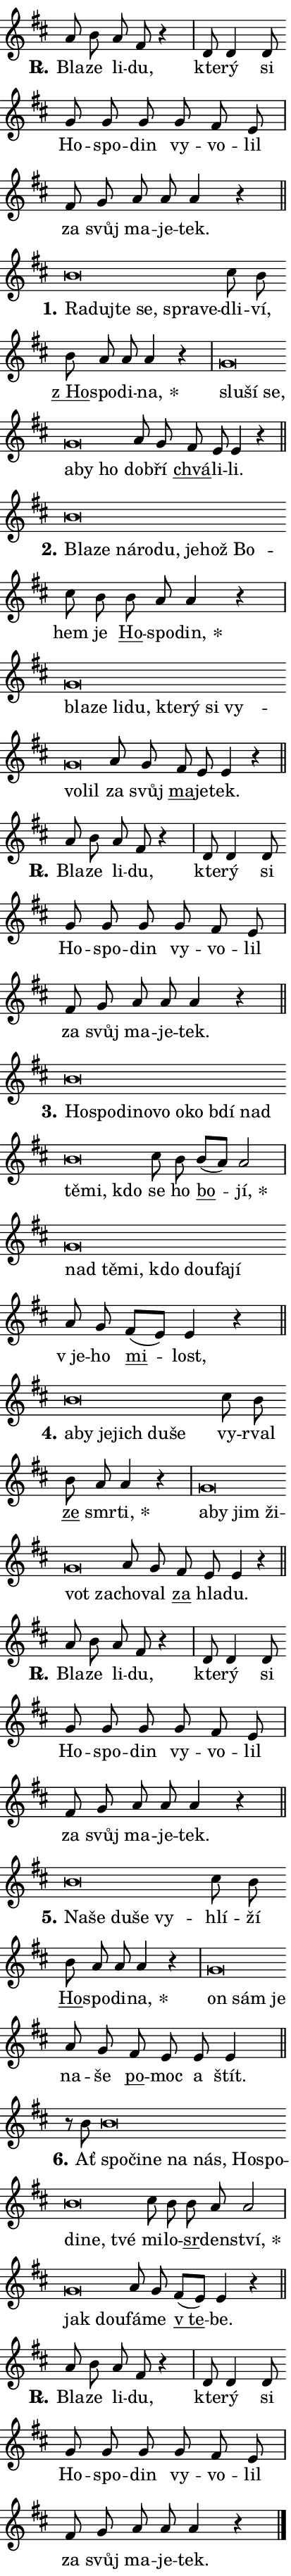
\version "2.24.0"
\header { tagline = "" }
\paper {
  indent = 0\cm
  top-margin = 0\cm
  right-margin = 0.13\cm % to fit lyric hyphens
  bottom-margin = 0\cm
  left-margin = 0\cm
  paper-width = 7\cm
  page-breaking = #ly:one-page-breaking
  system-system-spacing.basic-distance = #11
  score-system-spacing.basic-distance = #11
  ragged-last = ##f
}


%% Author: Thomas Morley
%% https://lists.gnu.org/archive/html/lilypond-user/2020-05/msg00002.html
#(define (line-position grob)
"Returns position of @var[grob} in current system:
   @code{'start}, if at first time-step
   @code{'end}, if at last time-step
   @code{'middle} otherwise
"
  (let* ((col (ly:item-get-column grob))
         (ln (ly:grob-object col 'left-neighbor))
         (rn (ly:grob-object col 'right-neighbor))
         (col-to-check-left (if (ly:grob? ln) ln col))
         (col-to-check-right (if (ly:grob? rn) rn col))
         (break-dir-left
           (and
             (ly:grob-property col-to-check-left 'non-musical #f)
             (ly:item-break-dir col-to-check-left)))
         (break-dir-right
           (and
             (ly:grob-property col-to-check-right 'non-musical #f)
             (ly:item-break-dir col-to-check-right))))
        (cond ((eqv? 1 break-dir-left) 'start)
              ((eqv? -1 break-dir-right) 'end)
              (else 'middle))))

#(define (tranparent-at-line-position vctor)
  (lambda (grob)
  "Relying on @code{line-position} select the relevant enry from @var{vctor}.
Used to determine transparency,"
    (case (line-position grob)
      ((end) (not (vector-ref vctor 0)))
      ((middle) (not (vector-ref vctor 1)))
      ((start) (not (vector-ref vctor 2))))))

noteHeadBreakVisibility =
#(define-music-function (break-visibility)(vector?)
"Makes @code{NoteHead}s transparent relying on @var{break-visibility}"
#{
  \override NoteHead.transparent =
    #(tranparent-at-line-position break-visibility)
#})

#(define delete-ledgers-for-transparent-note-heads
  (lambda (grob)
    "Reads whether a @code{NoteHead} is transparent.
If so this @code{NoteHead} is removed from @code{'note-heads} from
@var{grob}, which is supposed to be @code{LedgerLineSpanner}.
As a result ledgers are not printed for this @code{NoteHead}"
    (let* ((nhds-array (ly:grob-object grob 'note-heads))
           (nhds-list
             (if (ly:grob-array? nhds-array)
                 (ly:grob-array->list nhds-array)
                 '()))
           ;; Relies on the transparent-property being done before
           ;; Staff.LedgerLineSpanner.after-line-breaking is executed.
           ;; This is fragile ...
           (to-keep
             (remove
               (lambda (nhd)
                 (ly:grob-property nhd 'transparent #f))
               nhds-list)))
      ;; TODO find a better method to iterate over grob-arrays, similiar
      ;; to filter/remove etc for lists
      ;; For now rebuilt from scratch
      (set! (ly:grob-object grob 'note-heads)  '())
      (for-each
        (lambda (nhd)
          (ly:pointer-group-interface::add-grob grob 'note-heads nhd))
        to-keep))))

squashNotes = {
  \override NoteHead.X-extent = #'(-0.2 . 0.2)
  \override NoteHead.Y-extent = #'(-0.75 . 0)
  \override NoteHead.stencil =
    #(lambda (grob)
       (let ((pos (ly:grob-property grob 'staff-position)))
         (begin
           (if (< pos -7) (display "ERROR: Lower brevis then expected\n") (display "OK: Expected brevis position\n"))
           (if (<= pos -6) ly:text-interface::print ly:note-head::print))))
}
unSquashNotes = {
  \revert NoteHead.X-extent
  \revert NoteHead.Y-extent
  \revert NoteHead.stencil
}

hideNotes = \noteHeadBreakVisibility #begin-of-line-visible
unHideNotes = \noteHeadBreakVisibility #all-visible

% work-around for resetting accidentals
% https://lilypond.org/doc/v2.23/Documentation/notation/displaying-rhythms#unmetered-music
cadenzaMeasure = {
  \cadenzaOff
  \partial 1024 s1024
  \cadenzaOn
}

#(define-markup-command (accent layout props text) (markup?)
  "Underline accented syllable"
  (interpret-markup layout props
    #{\markup \override #'(offset . 4.3) \underline { #text }#}))

responsum = \markup \concat {
  "R" \hspace #-1.05 \path #0.1 #'((moveto 0 0.07) (lineto 0.9 0.8)) \hspace #0.05 "."
}

spaceSize = #0.6828661417322834 % exact space size for TeX Gyre Schola

\layout {
  \context {
    \Staff
    \remove "Time_signature_engraver"
    \override LedgerLineSpanner.after-line-breaking = #delete-ledgers-for-transparent-note-heads
  }
  \context {
    \Lyrics {
      \override LyricSpace.minimum-distance = \spaceSize
      \override LyricText.font-name = #"TeX Gyre Schola"
      \override LyricText.font-size = 1
      \override StanzaNumber.font-name = #"TeX Gyre Schola Bold"
      \override StanzaNumber.font-size = 1
    }
  }
  \context {
    \Score 
    \override NoteHead.text =
      #(lambda (grob) 
        (let ((pos (ly:grob-property grob 'staff-position)))
          #{\markup {
            \combine
              \halign #-0.55 \raise #(if (= pos -6) 0 0.5) \override #'(thickness . 2) \draw-line #'(3.2 . 0)
              \musicglyph "noteheads.sM1"
          }#}))
  }
}

% magnetic-lyrics.ily
%
%   written by
%     Jean Abou Samra <jean@abou-samra.fr>
%     Werner Lemberg <wl@gnu.org>
%
%   adapted by
%     Jiri Hon <jiri.hon@gmail.com>
%
% Version 2022-Apr-15

% https://www.mail-archive.com/lilypond-user@gnu.org/msg149350.html

#(define (Left_hyphen_pointer_engraver context)
   "Collect syllable-hyphen-syllable occurrences in lyrics and store
them in properties.  This engraver only looks to the left.  For
example, if the lyrics input is @code{foo -- bar}, it does the
following.

@itemize @bullet
@item
Set the @code{text} property of the @code{LyricHyphen} grob between
@q{foo} and @q{bar} to @code{foo}.

@item
Set the @code{left-hyphen} property of the @code{LyricText} grob with
text @q{foo} to the @code{LyricHyphen} grob between @q{foo} and
@q{bar}.
@end itemize

Use this auxiliary engraver in combination with the
@code{lyric-@/text::@/apply-@/magnetic-@/offset!} hook."
   (let ((hyphen #f)
         (text #f))
     (make-engraver
      (acknowledgers
       ((lyric-syllable-interface engraver grob source-engraver)
        (set! text grob)))
      (end-acknowledgers
       ((lyric-hyphen-interface engraver grob source-engraver)
        ;(when (not (grob::has-interface grob 'lyric-space-interface))
          (set! hyphen grob)));)
      ((stop-translation-timestep engraver)
       (when (and text hyphen)
         (ly:grob-set-object! text 'left-hyphen hyphen))
       (set! text #f)
       (set! hyphen #f)))))

#(define (lyric-text::apply-magnetic-offset! grob)
   "If the space between two syllables is less than the value in
property @code{LyricText@/.details@/.squash-threshold}, move the right
syllable to the left so that it gets concatenated with the left
syllable.

Use this function as a hook for
@code{LyricText@/.after-@/line-@/breaking} if the
@code{Left_@/hyphen_@/pointer_@/engraver} is active."
   (let ((hyphen (ly:grob-object grob 'left-hyphen #f)))
     (when hyphen
       (let ((left-text (ly:spanner-bound hyphen LEFT)))
         (when (grob::has-interface left-text 'lyric-syllable-interface)
           (let* ((common (ly:grob-common-refpoint grob left-text X))
                  (this-x-ext (ly:grob-extent grob common X))
                  (left-x-ext
                   (begin
                     ;; Trigger magnetism for left-text.
                     (ly:grob-property left-text 'after-line-breaking)
                     (ly:grob-extent left-text common X)))
                  ;; `delta` is the gap width between two syllables.
                  (delta (- (interval-start this-x-ext)
                            (interval-end left-x-ext)))
                  (details (ly:grob-property grob 'details))
                  (threshold (assoc-get 'squash-threshold details 0.2)))
             (when (< delta threshold)
               (let* (;; We have to manipulate the input text so that
                      ;; ligatures crossing syllable boundaries are not
                      ;; disabled.  For languages based on the Latin
                      ;; script this is essentially a beautification.
                      ;; However, for non-Western scripts it can be a
                      ;; necessity.
                      (lt (ly:grob-property left-text 'text))
                      (rt (ly:grob-property grob 'text))
                      (is-space (grob::has-interface hyphen 'lyric-space-interface))
                      (space (if is-space " " ""))
                      (extra-delta (if is-space spaceSize 0))
                      ;; Append new syllable.
                      (ltrt-space (if (and (string? lt) (string? rt))
                                (string-append lt space rt)
                                (make-concat-markup (list lt space rt))))
                      ;; Right-align `ltrt` to the right side.
                      (ltrt-space-markup (grob-interpret-markup
                               grob
                               (make-translate-markup
                                (cons (interval-length this-x-ext) 0)
                                (make-right-align-markup ltrt-space)))))
                 (begin
                   ;; Don't print `left-text`.
                   (ly:grob-set-property! left-text 'stencil #f)
                   ;; Set text and stencil (which holds all collected
                   ;; syllables so far) and shift it to the left.
                   (ly:grob-set-property! grob 'text ltrt-space)
                   (ly:grob-set-property! grob 'stencil ltrt-space-markup)
                   (ly:grob-translate-axis! grob (- (- delta extra-delta)) X))))))))))


#(define (lyric-hyphen::displace-bounds-first grob)
   ;; Make very sure this callback isn't triggered too early.
   (let ((left (ly:spanner-bound grob LEFT))
         (right (ly:spanner-bound grob RIGHT)))
     (ly:grob-property left 'after-line-breaking)
     (ly:grob-property right 'after-line-breaking)
     (ly:lyric-hyphen::print grob)))

squashThreshold = #0.4

\layout {
  \context {
    \Lyrics
    \consists #Left_hyphen_pointer_engraver
    \override LyricText.after-line-breaking =
      #lyric-text::apply-magnetic-offset!
    \override LyricHyphen.stencil = #lyric-hyphen::displace-bounds-first
    \override LyricText.details.squash-threshold = \squashThreshold
    \override LyricHyphen.minimum-distance = 0
    \override LyricHyphen.minimum-length = \squashThreshold
  }
}

squashText = \override LyricText.details.squash-threshold = 9999
unSquashText = \override LyricText.details.squash-threshold = \squashThreshold

leftText = \override LyricText.self-alignment-X = #LEFT
unLeftText = \revert LyricText.self-alignment-X

starOffset = #(lambda (grob) 
                (let ((x_offset (ly:self-alignment-interface::aligned-on-x-parent grob)))
                  (if (= x_offset 0) 0 (+ x_offset 1.2))))

star = #(define-music-function (syllable)(string?)
"Append star separator at the end of a syllable"
#{
  \once \override LyricText.X-offset = #starOffset
  \lyricmode { \markup {
    #syllable
    \override #'((font-name . "TeX Gyre Schola Bold")) \hspace #0.2 \lower #0.65 \larger "*"
  } }
#})

starAccent = #(define-music-function (syllable)(string?)
"Append star separator at the end of a syllable and make accent"
#{
  \once \override LyricText.X-offset = #starOffset
  \lyricmode { \markup {
    \accent #syllable
    \override #'((font-name . "TeX Gyre Schola Bold")) \hspace #0.2 \lower #0.65 \larger "*"
  } }
#})

breath = #(define-music-function (syllable)(string?)
"Append breathing indicator at the end of a syllable"
#{
  \lyricmode { \markup { #syllable "+" } }
#})

optionalBreath = #(define-music-function (syllable)(string?)
"Append optional breathing indicator at the end of a syllable"
#{
  \lyricmode { \markup { #syllable "(+)" } }
#})


\score {
    <<
        \new Voice = "melody" { \cadenzaOn \key d \major \relative { a'8 b a fis r4 \cadenzaMeasure \bar "|" d8 d4 d8 \bar "" g g g \bar "" g fis e \cadenzaMeasure \bar "|" fis g a a a4 r \cadenzaMeasure \bar "||" \break } }
        \new Lyrics \lyricsto "melody" { \lyricmode { \set stanza = \responsum
Bla -- ze li -- du, kte -- rý si Ho -- spo -- din vy -- vo -- lil za svůj ma -- je -- tek. } }
    >>
    \layout {}
}

\score {
    <<
        \new Voice = "melody" { \cadenzaOn \key d \major \relative { \squashNotes b'\breve*1/16 \hideNotes \breve*1/16 \bar "" \breve*1/16 \bar "" \breve*1/16 \bar "" \breve*1/16 \breve*1/16 \bar "" \unHideNotes \unSquashNotes cis8 b \bar "" b a a a4 r \cadenzaMeasure \bar "|" \squashNotes g\breve*1/16 \hideNotes \breve*1/16 \bar "" \breve*1/16 \bar "" \breve*1/16 \bar "" \breve*1/16 \breve*1/16 \bar "" \unHideNotes \unSquashNotes a8 g \bar "" fis e e4 r \cadenzaMeasure \bar "||" \break } }
        \new Lyrics \lyricsto "melody" { \lyricmode { \set stanza = "1."
\leftText Ra -- \squashText duj -- te se, spra -- ve -- \unLeftText \unSquashText dli -- ví, \markup \accent "z Ho" -- spo -- di -- \star na, \leftText slu -- \squashText ší se, a -- by ho \unLeftText \unSquashText dob -- ří \markup \accent chvá -- li -- li. } }
    >>
    \layout {}
}

\score {
    <<
        \new Voice = "melody" { \cadenzaOn \key d \major \relative { \squashNotes b'\breve*1/16 \hideNotes \breve*1/16 \bar "" \breve*1/16 \bar "" \breve*1/16 \bar "" \breve*1/16 \bar "" \breve*1/16 \bar "" \breve*1/16 \breve*1/16 \bar "" \unHideNotes \unSquashNotes cis8 b \bar "" b a a4 r \cadenzaMeasure \bar "|" \squashNotes g\breve*1/16 \hideNotes \breve*1/16 \bar "" \breve*1/16 \bar "" \breve*1/16 \bar "" \breve*1/16 \bar "" \breve*1/16 \bar "" \breve*1/16 \bar "" \breve*1/16 \bar "" \breve*1/16 \breve*1/16 \bar "" \unHideNotes \unSquashNotes a8 g \bar "" fis e e4 r \cadenzaMeasure \bar "||" \break } }
        \new Lyrics \lyricsto "melody" { \lyricmode { \set stanza = "2."
\leftText Bla -- \squashText ze ná -- ro -- du, je -- hož Bo -- \unLeftText \unSquashText hem je \markup \accent Ho -- spo -- \star din, \leftText bla -- \squashText ze li -- du, kte -- rý si vy -- vo -- lil \unLeftText \unSquashText za svůj \markup \accent ma -- je -- tek. } }
    >>
    \layout {}
}

\score {
    <<
        \new Voice = "melody" { \cadenzaOn \key d \major \relative { a'8 b a fis r4 \cadenzaMeasure \bar "|" d8 d4 d8 \bar "" g g g \bar "" g fis e \cadenzaMeasure \bar "|" fis g a a a4 r \cadenzaMeasure \bar "||" \break } }
        \new Lyrics \lyricsto "melody" { \lyricmode { \set stanza = \responsum
Bla -- ze li -- du, kte -- rý si Ho -- spo -- din vy -- vo -- lil za svůj ma -- je -- tek. } }
    >>
    \layout {}
}

\score {
    <<
        \new Voice = "melody" { \cadenzaOn \key d \major \relative { \squashNotes b'\breve*1/16 \hideNotes \breve*1/16 \bar "" \breve*1/16 \bar "" \breve*1/16 \bar "" \breve*1/16 \bar "" \breve*1/16 \bar "" \breve*1/16 \bar "" \breve*1/16 \bar "" \breve*1/16 \bar "" \breve*1/16 \bar "" \breve*1/16 \breve*1/16 \bar "" \unHideNotes \unSquashNotes cis8 b \bar "" b[( a)] a2 \cadenzaMeasure \bar "|" \squashNotes g\breve*1/16 \hideNotes \breve*1/16 \bar "" \breve*1/16 \bar "" \breve*1/16 \bar "" \breve*1/16 \bar "" \breve*1/16 \breve*1/16 \bar "" \unHideNotes \unSquashNotes a8 g \bar "" fis[( e)] e4 r \cadenzaMeasure \bar "||" \break } }
        \new Lyrics \lyricsto "melody" { \lyricmode { \set stanza = "3."
\leftText Ho -- \squashText spo -- di -- no -- vo o -- ko bdí nad tě -- mi, kdo \unLeftText \unSquashText se ho \markup \accent bo -- \star jí, \leftText nad \squashText tě -- mi, kdo dou -- fa -- jí \unLeftText \unSquashText "v je" -- ho \markup \accent mi -- lost, } }
    >>
    \layout {}
}

\score {
    <<
        \new Voice = "melody" { \cadenzaOn \key d \major \relative { \squashNotes b'\breve*1/16 \hideNotes \breve*1/16 \bar "" \breve*1/16 \bar "" \breve*1/16 \bar "" \breve*1/16 \breve*1/16 \bar "" \unHideNotes \unSquashNotes cis8 b \bar "" b a a4 r \cadenzaMeasure \bar "|" \squashNotes g\breve*1/16 \hideNotes \breve*1/16 \bar "" \breve*1/16 \bar "" \breve*1/16 \bar "" \breve*1/16 \breve*1/16 \bar "" \unHideNotes \unSquashNotes a8 g \bar "" fis e e4 r \cadenzaMeasure \bar "||" \break } }
        \new Lyrics \lyricsto "melody" { \lyricmode { \set stanza = "4."
\leftText a -- \squashText by je -- jich du -- še \unLeftText \unSquashText vy -- rval \markup \accent ze smr -- \star ti, \leftText a -- \squashText by jim ži -- vot za -- \unLeftText \unSquashText cho -- val \markup \accent za hla -- du. } }
    >>
    \layout {}
}

\score {
    <<
        \new Voice = "melody" { \cadenzaOn \key d \major \relative { a'8 b a fis r4 \cadenzaMeasure \bar "|" d8 d4 d8 \bar "" g g g \bar "" g fis e \cadenzaMeasure \bar "|" fis g a a a4 r \cadenzaMeasure \bar "||" \break } }
        \new Lyrics \lyricsto "melody" { \lyricmode { \set stanza = \responsum
Bla -- ze li -- du, kte -- rý si Ho -- spo -- din vy -- vo -- lil za svůj ma -- je -- tek. } }
    >>
    \layout {}
}

\score {
    <<
        \new Voice = "melody" { \cadenzaOn \key d \major \relative { \squashNotes b'\breve*1/16 \hideNotes \breve*1/16 \bar "" \breve*1/16 \bar "" \breve*1/16 \breve*1/16 \bar "" \unHideNotes \unSquashNotes cis8 b \bar "" b a a a4 r \cadenzaMeasure \bar "|" \squashNotes g\breve*1/16 \hideNotes \breve*1/16 \breve*1/16 \bar "" \unHideNotes \unSquashNotes a8 g \bar "" fis e e e4 \cadenzaMeasure \bar "||" \break } }
        \new Lyrics \lyricsto "melody" { \lyricmode { \set stanza = "5."
\leftText Na -- \squashText še du -- še vy -- \unLeftText \unSquashText hlí -- ží \markup \accent Ho -- spo -- di -- \star na, \leftText on \squashText sám je \unLeftText \unSquashText na -- še \markup \accent po -- moc a štít. } }
    >>
    \layout {}
}

\score {
    <<
        \new Voice = "melody" { \cadenzaOn \key d \major \relative { r8 b'8 \squashNotes b\breve*1/16 \hideNotes \breve*1/16 \bar "" \breve*1/16 \bar "" \breve*1/16 \bar "" \breve*1/16 \bar "" \breve*1/16 \bar "" \breve*1/16 \bar "" \breve*1/16 \bar "" \breve*1/16 \breve*1/16 \bar "" \unHideNotes \unSquashNotes cis8 b \bar "" b a a2 \cadenzaMeasure \bar "|" \squashNotes g\breve*1/16 \hideNotes \breve*1/16 \bar "" \unHideNotes \unSquashNotes a8 g \bar "" fis[( e)] e4 r \cadenzaMeasure \bar "||" \break } }
        \new Lyrics \lyricsto "melody" { \lyricmode { \set stanza = "6."
Ať \leftText spo -- \squashText či -- ne na nás, Ho -- spo -- di -- ne, tvé \unLeftText \unSquashText mi -- lo -- \markup \accent sr -- den -- \star ství, \leftText jak \squashText dou -- \unLeftText \unSquashText fá -- me \markup \accent "v te" -- be. } }
    >>
    \layout {}
}

\score {
    <<
        \new Voice = "melody" { \cadenzaOn \key d \major \relative { a'8 b a fis r4 \cadenzaMeasure \bar "|" d8 d4 d8 \bar "" g g g \bar "" g fis e \cadenzaMeasure \bar "|" fis g a a a4 r \cadenzaMeasure \bar "||" \break } \bar "|." }
        \new Lyrics \lyricsto "melody" { \lyricmode { \set stanza = \responsum
Bla -- ze li -- du, kte -- rý si Ho -- spo -- din vy -- vo -- lil za svůj ma -- je -- tek. } }
    >>
    \layout {}
}
